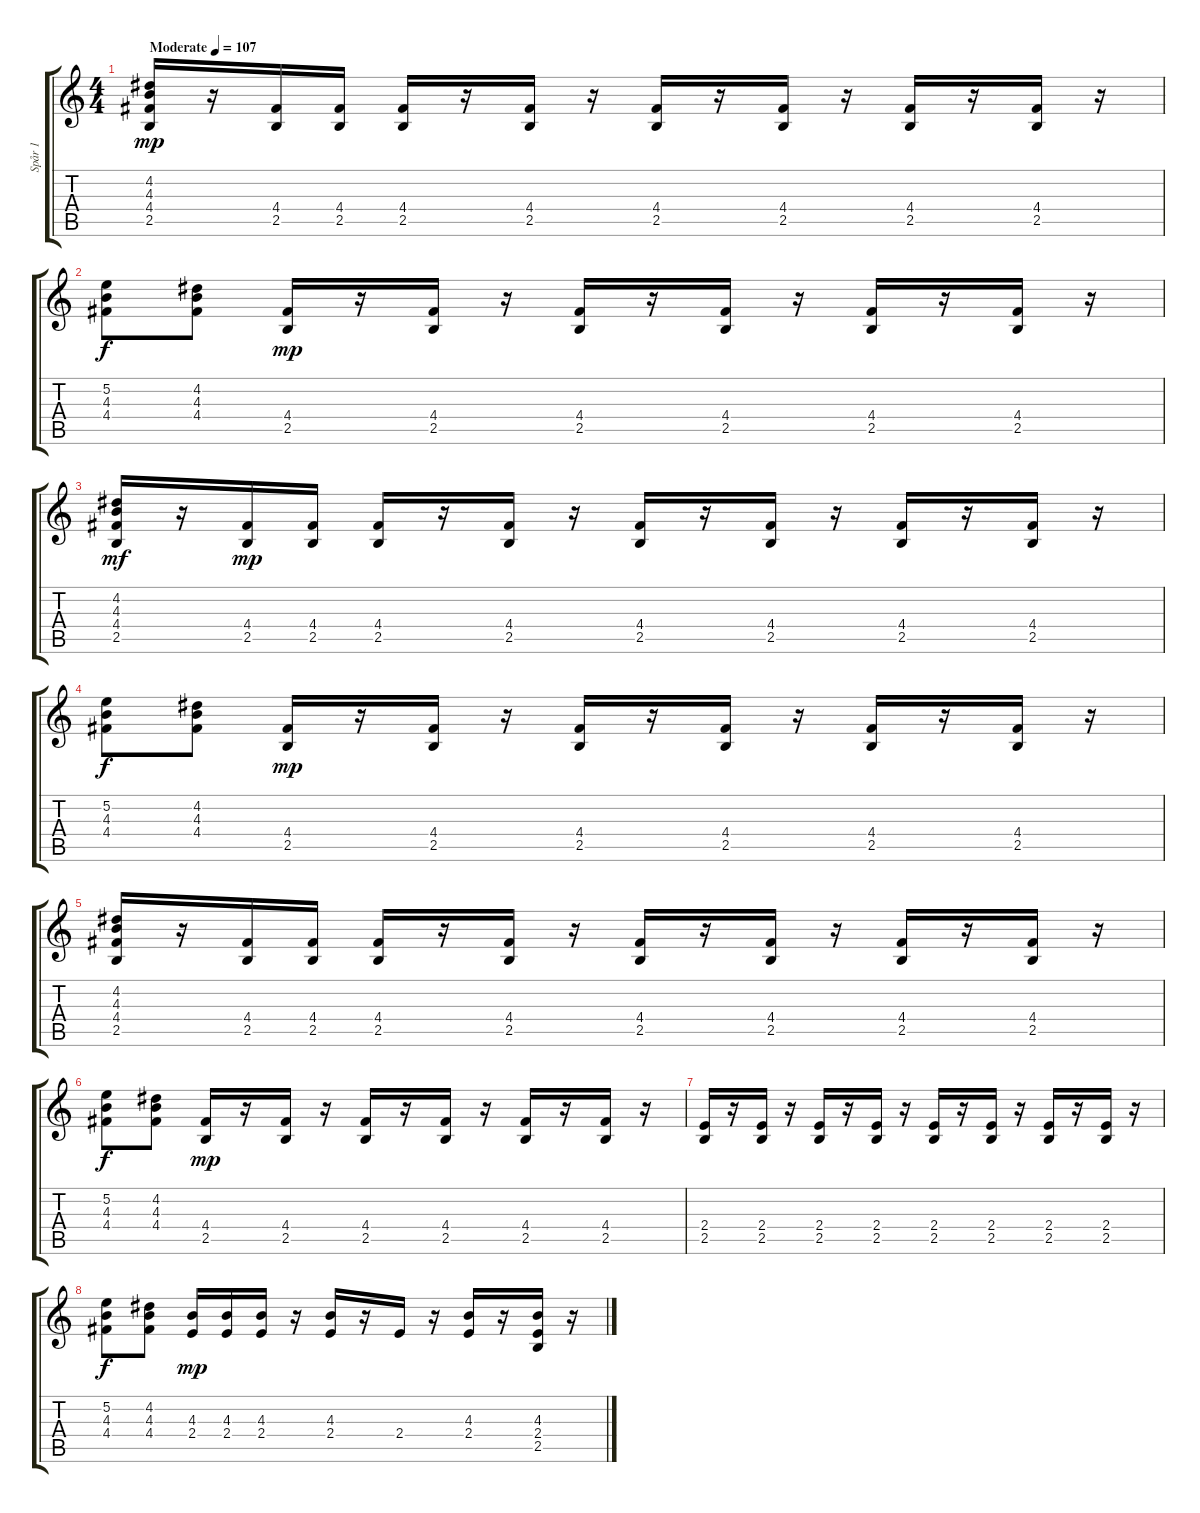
\track ("Spår 1" "Spår 1") {instrument electricguitarclean}
\staff {score tabs}
\tuning (E4 B3 G3 D3 A2 E2) {hide}
\ts (4 4)
\tempo (107 "Moderate")
\clef g2
\ks c
(4.2 4.3 4.4 2.5).16{dy mp instrument electricguitarclean} r.16 (4.4 2.5).16 (4.4 2.5).16 (4.4 2.5).16 r.16 (4.4 2.5).16 r.16 (4.4 2.5).16 r.16 (4.4 2.5).16 r.16 (4.4 2.5).16 r.16 (4.4 2.5).16 r.16 |
(5.2 4.3 4.4).8{dy f} (4.2 4.3 4.4).8 (4.4 2.5).16{dy mp} r.16 (4.4 2.5).16 r.16 (4.4 2.5).16 r.16 (4.4 2.5).16 r.16 (4.4 2.5).16 r.16 (4.4 2.5).16 r.16 |
(4.2 4.3 4.4 2.5).16{dy mf} r.16 (4.4 2.5).16{dy mp} (4.4 2.5).16 (4.4 2.5).16 r.16 (4.4 2.5).16 r.16 (4.4 2.5).16 r.16 (4.4 2.5).16 r.16 (4.4 2.5).16 r.16 (4.4 2.5).16 r.16 |
(5.2 4.3 4.4).8{dy f} (4.2 4.3 4.4).8 (4.4 2.5).16{dy mp} r.16 (4.4 2.5).16 r.16 (4.4 2.5).16 r.16 (4.4 2.5).16 r.16 (4.4 2.5).16 r.16 (4.4 2.5).16 r.16 |
(4.2 4.3 4.4 2.5).16 r.16 (4.4 2.5).16 (4.4 2.5).16 (4.4 2.5).16 r.16 (4.4 2.5).16 r.16 (4.4 2.5).16 r.16 (4.4 2.5).16 r.16 (4.4 2.5).16 r.16 (4.4 2.5).16 r.16 |
(5.2 4.3 4.4).8{dy f} (4.2 4.3 4.4).8 (4.4 2.5).16{dy mp} r.16 (4.4 2.5).16 r.16 (4.4 2.5).16 r.16 (4.4 2.5).16 r.16 (4.4 2.5).16 r.16 (4.4 2.5).16 r.16 |
(2.4 2.5).16 r.16 (2.4 2.5).16 r.16 (2.4 2.5).16 r.16 (2.4 2.5).16 r.16 (2.4 2.5).16 r.16 (2.4 2.5).16 r.16 (2.4 2.5).16 r.16 (2.4 2.5).16 r.16 |
(5.2 4.3 4.4).8{dy f} (4.2 4.3 4.4).8 (4.3 2.4).16{dy mp} (4.3 2.4).16 (4.3 2.4).16 r.16 (4.3 2.4).16 r.16 2.4.16 r.16 (4.3 2.4).16 r.16 (4.3 2.4 2.5).16 r.16
